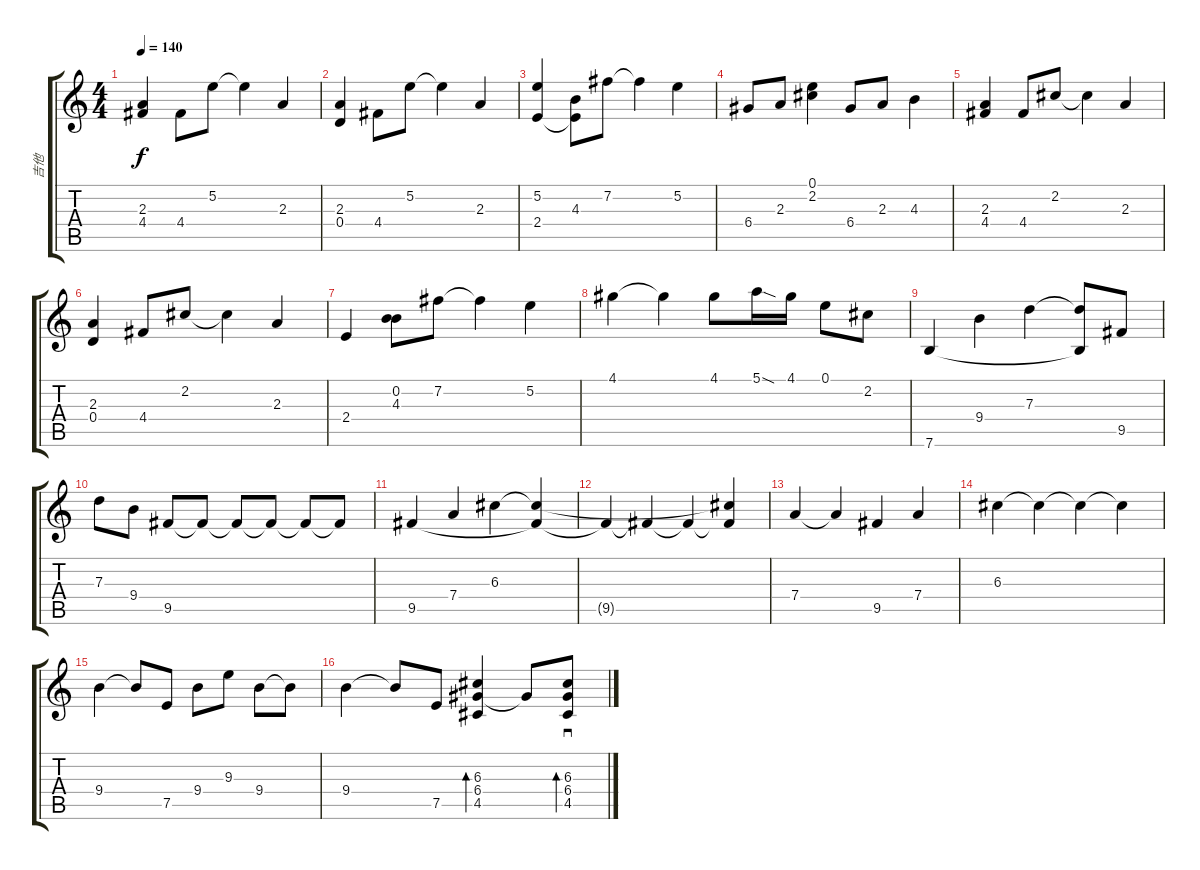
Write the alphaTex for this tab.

\track ("吉他" "吉他") {instrument acousticguitarsteel}
\staff {score tabs}
\tuning (E4 B3 G3 D3 A2 E2) {hide}
\ts (4 4)
\tempo 140
\clef g2
\ks c
(2.3 4.4).4{dy f} 4.4.8 5.2.8 5.2{t}.4 2.3.4 |
(2.3 0.4).4 4.4.8 5.2.8 5.2{t}.4 2.3.4 |
(5.2 2.4).4 (4.3 2.4{t}).8 7.2.8 7.2{t}.4 5.2.4 |
6.4.8 2.3.8 (0.1 2.2).4 6.4.8 2.3.8 4.3.4 |
(2.3 4.4).4 4.4.8 2.2.8 2.2{t}.4 2.3.4 |
(2.3 0.4).4 4.4.8 2.2.8 2.2{t}.4 2.3.4 |
2.4.4 (0.2 4.3).8 7.2.8 7.2{t}.4 5.2.4 |
4.1.4 4.1{t}.4 4.1.8 5.1{sod}.16 4.1.16 0.1.8 2.2.8 |
7.6.4 9.4.4 7.3.4 (7.3{t} 7.6{t}).8 9.5.8 |
7.3.8 9.4.8 9.5.8 9.5{t}.8 9.5{t}.8 9.5{t}.8 9.5{t}.8 9.5{t}.8 |
9.5.4 7.4.4 6.3.4 (6.3{t} 9.5{t}).4 |
9.5{t}.4 9.5{t}.4 9.5{t}.4 (6.3{t} 9.5{t}).4 |
7.4.4 7.4{t}.4 9.5.4 7.4.4 |
6.3.4 6.3{t}.4 6.3{t}.4 6.3{t}.4 |
9.4.4 9.4{t}.8 7.5.8 9.4.8 9.3.8 9.4.8 9.4{t}.8 |
9.4.4 9.4{t}.8 7.5.8 (6.3 6.4 4.5).4{bd 480} 6.4{t}.8 (6.3 6.4 4.5).8{sd bd 480}
